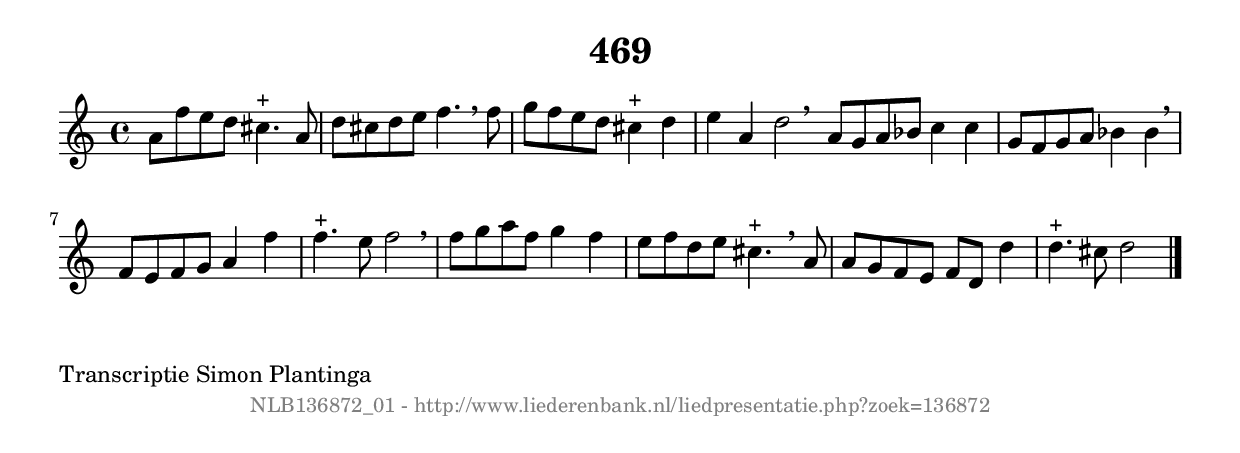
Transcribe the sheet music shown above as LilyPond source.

%
% produced by wce2krn 1.64 (7 June 2014)
%
\version"2.16"
#(append! paper-alist '(("long" . (cons (* 210 mm) (* 2000 mm)))))
#(set-default-paper-size "long")
sb = {\breathe}
mBreak = {\breathe }
bBreak = {\breathe }
x = {\once\override NoteHead #'style = #'cross }
gl=\glissando
itime={\override Staff.TimeSignature #'stencil = ##f }
ficta = {\once\set suggestAccidentals = ##t}
fine = {\once\override Score.RehearsalMark #'self-alignment-X = #1 \mark \markup {\italic{Fine}}}
dc = {\once\override Score.RehearsalMark #'self-alignment-X = #1 \mark \markup {\italic{D.C.}}}
dcf = {\once\override Score.RehearsalMark #'self-alignment-X = #1 \mark \markup {\italic{D.C. al Fine}}}
dcc = {\once\override Score.RehearsalMark #'self-alignment-X = #1 \mark \markup {\italic{D.C. al Coda}}}
ds = {\once\override Score.RehearsalMark #'self-alignment-X = #1 \mark \markup {\italic{D.S.}}}
dsf = {\once\override Score.RehearsalMark #'self-alignment-X = #1 \mark \markup {\italic{D.S. al Fine}}}
dsc = {\once\override Score.RehearsalMark #'self-alignment-X = #1 \mark \markup {\italic{D.S. al Coda}}}
pv = {\set Score.repeatCommands = #'((volta "1"))}
sv = {\set Score.repeatCommands = #'((volta "2"))}
tv = {\set Score.repeatCommands = #'((volta "3"))}
qv = {\set Score.repeatCommands = #'((volta "4"))}
xv = {\set Score.repeatCommands = #'((volta #f))}
\header{ tagline = ""
title = "469"
}
\score {{
\key d \dorian
\relative g'
{
\set melismaBusyProperties = #'()
\time 4/4
\tempo 4=120
\override Score.MetronomeMark #'transparent = ##t
\override Score.RehearsalMark #'break-visibility = #(vector #t #t #f)
a8 f'8 e8 d8 cis4.^"+" a8 | d8 cis8 d8 e8 f4. \sb f8 | g8 f8 e8 d8 cis4^"+" d4 | e4 a,4 d2 \bar ":|:" \bBreak
a8 g8 a8 bes8 c4 c4 | g8 f8 g8 a8 bes4 bes4 \sb | f8 e8 f8 g8 a4 f'4 | f4.^"+" e8 f2 | \mBreak \bar "|"
f8 g8 a8 f8 g4 f4 | e8 f8 d8 e8 cis4.^"+" \sb a8 | a8 g8 f8 e8 f8 d8 d'4 | d4.^"+" cis8 d2 \bar "|."
 }}
 \midi { }
 \layout {
            indent = 0.0\cm
}
}
\markup { \wordwrap-string #" 
Transcriptie Simon Plantinga
"}
\markup { \vspace #0 } \markup { \with-color #grey \fill-line { \center-column { \smaller "NLB136872_01 - http://www.liederenbank.nl/liedpresentatie.php?zoek=136872" } } }
